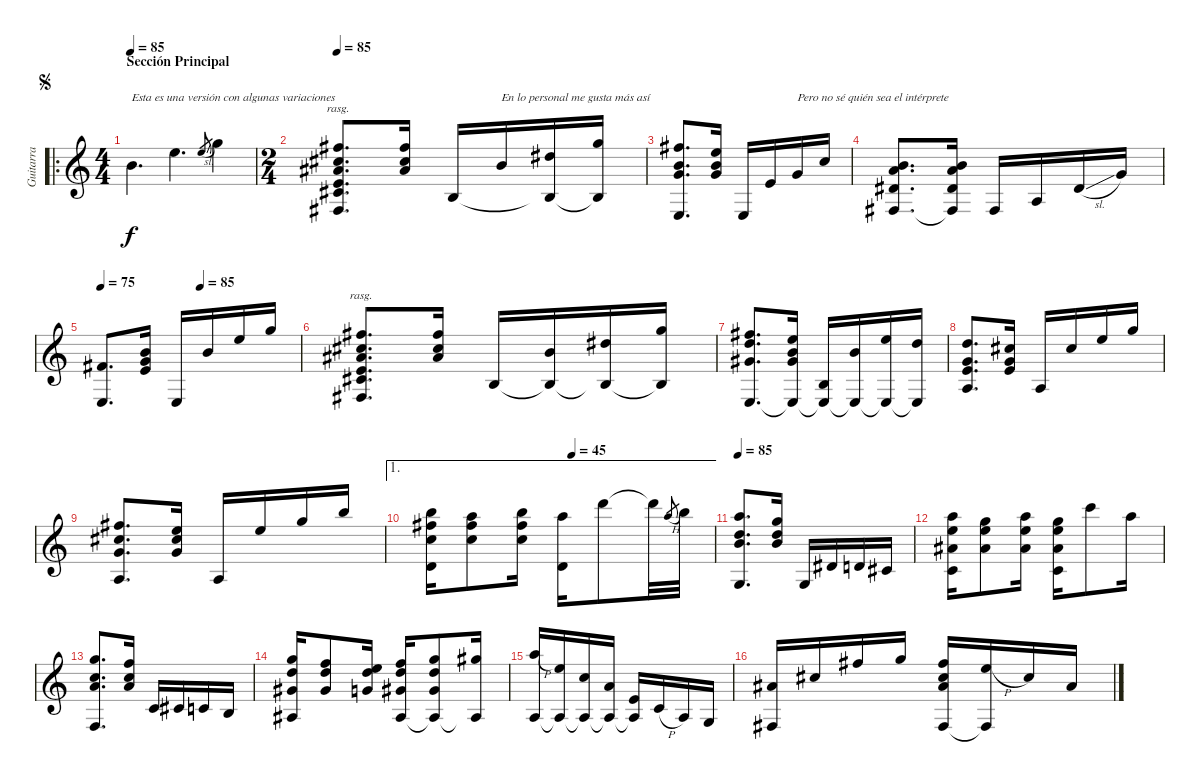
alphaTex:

\track ("Guitarra" "Guitarra") {instrument acousticguitarnylon}
\staff {score}
\tuning (E4 B3 G3 D3 A2 E2) {hide}
\ro
\ts (4 4)
\section ("" "Sección Principal")
\jump segno
\tempo 85
\tempo 70
\tempo 85
\clef g2
\ks c
4.3.4{d txt "Esta es una versión con algunas variaciones" dy f instrument acousticguitarnylon} 5.2.4{d} 5.2{sl}.8{gr} 8.2.4 |
\ts (2 4)
\tempo 85
(2.1 2.2 3.3 2.4 4.5 2.6).8{d bd 120 rasg ii} (2.1 2.2 3.3).16 2.5.16 4.3.16{txt "En lo personal me gusta más así"} (4.2 2.5{t}).16 (3.1 2.5{t}).16 |
(2.1 0.2 0.3 0.6).8{d} (0.1 0.2 0.3).16 0.6.16 2.4.16 0.3.16{txt "Pero no sé quién sea el intérprete"} 1.2.16 |
(0.2 2.3 1.4 2.6).8{d} (0.2 2.3 1.4 2.6{t}).16 2.6.16 0.5.16 1.4{sl}.16 5.4.16 |
\tempo 75
\tempo (85 0.5)
(4.4 0.6).8{d} (0.2 0.3 2.4).16 0.6.16 0.2.16 0.1.16 3.1.16 |
(2.1 2.2 3.3 2.4 4.5 2.6).8{d bd 120 rasg ii} (2.1 2.2 3.3).16 2.5.16 (4.3 2.5{t}).16 (4.2 2.5{t}).16 (3.1 2.5{t}).16 |
(2.1 3.2 1.3 0.6).8{d} (0.1 0.2 1.3 0.6{t}).16 (2.5 0.6{t}).16 (0.2 0.6{t}).16 (0.1 0.6{t}).16 (3.2 0.6{t}).16 |
(3.2 0.3 2.4 0.5).8{d} (2.2 0.3 2.4).16 0.5.16 2.2.16 0.1.16 3.1.16 |
(2.1 2.2 0.3 0.5).8{d bd 60} (0.1 2.2 0.3).16 0.5.16 9.3.16 8.2.16 7.1.16 |
\ae 1
\tempo (45 0.5)
(7.1 7.2 5.3 0.4).16{bd 60} (5.1 7.2 5.3).8 (7.1 7.2 5.3).16 (5.1 0.4).16 10.1.8 10.1{t}.32 5.1{h}.8{gr} 7.1.32 |
\tempo 85
(5.1 3.2 4.3 3.6).8{d} (3.1 3.2 4.3).16 3.6.16 6.5.16 5.5.16 4.5.16 |
(5.1 5.2 3.3 3.5).16 (3.1 5.2 3.3).8 (5.1 5.2 3.3).16 (3.1 5.2 3.3 3.5).16 8.1.8 5.1.16 |
(3.1 1.2 2.3 1.6).8{d} (1.1 1.2 2.3).16 3.5.16 4.5.16 3.5.16 2.5.16 |
(3.1 3.2 1.3 1.5).16 (1.1 3.2 1.3).8 (0.1 3.2 0.3).16 (1.1 3.2 1.3 1.5).16 (3.1 3.2 1.3 1.5{t}).8 (4.1 1.5{t}).16 |
(5.1{h} 0.5).16 (0.1 0.5{t}).16 (1.2 0.5{t}).16 (2.3 0.5{t}).16 (2.4 0.5{t}).16 3.5{h}.16 0.5.16 3.6.16 |
(3.3 2.6).16 2.2.16 2.1.16 3.1.16 (2.1 2.2 3.3 2.6).16 (5.2{h} 2.6{t}).16 2.2.16 3.3.16
